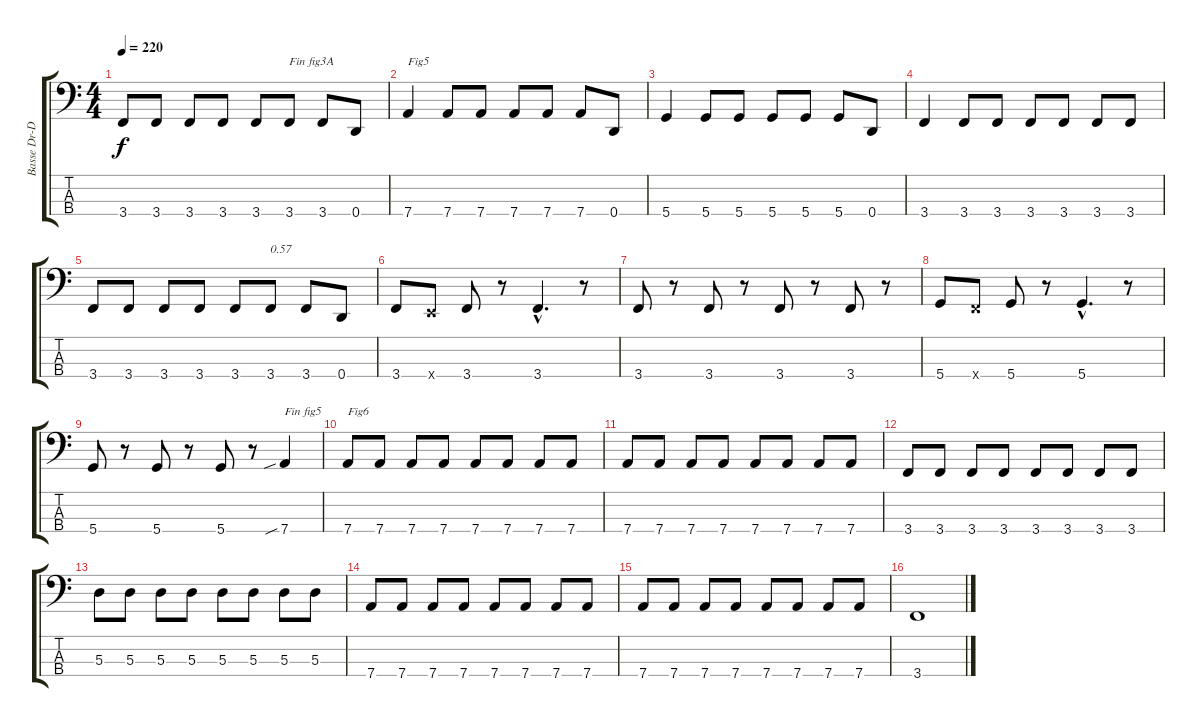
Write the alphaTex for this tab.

\track ("Basse Dr-D" "Basse Dr-D") {instrument electricbassfinger}
\staff {score tabs}
\tuning (G2 D2 A1 D1) {hide}
\ts (4 4)
\tempo 220
\clef f4
\ks c
3.4.8{dy f} 3.4.8 3.4.8 3.4.8 3.4.8 3.4.8{txt "Fin fig3A"} 3.4.8 0.4.8 |
7.4.4{txt "Fig5"} 7.4.8 7.4.8 7.4.8 7.4.8 7.4.8 0.4.8 |
5.4.4 5.4.8 5.4.8 5.4.8 5.4.8 5.4.8 0.4.8 |
3.4.4 3.4.8 3.4.8 3.4.8 3.4.8 3.4.8 3.4.8 |
3.4.8 3.4.8 3.4.8 3.4.8 3.4.8 3.4.8{txt "0.57"} 3.4.8 0.4.8 |
3.4.8 2.4{x}.8 3.4.8 r.8 3.4{hac}.4{d} r.8 |
3.4.8 r.8 3.4.8 r.8 3.4.8 r.8 3.4.8 r.8 |
5.4.8 3.4{x}.8 5.4.8 r.8 5.4{hac}.4{d} r.8 |
5.4.8 r.8 5.4.8 r.8 5.4.8 r.8 7.4{sib}.4{txt "Fin fig5"} |
7.4.8{txt "Fig6"} 7.4.8 7.4.8 7.4.8 7.4.8 7.4.8 7.4.8 7.4.8 |
7.4.8 7.4.8 7.4.8 7.4.8 7.4.8 7.4.8 7.4.8 7.4.8 |
3.4.8 3.4.8 3.4.8 3.4.8 3.4.8 3.4.8 3.4.8 3.4.8 |
5.3.8 5.3.8 5.3.8 5.3.8 5.3.8 5.3.8 5.3.8 5.3.8 |
7.4.8 7.4.8 7.4.8 7.4.8 7.4.8 7.4.8 7.4.8 7.4.8 |
7.4.8 7.4.8 7.4.8 7.4.8 7.4.8 7.4.8 7.4.8 7.4.8 |
3.4.1
